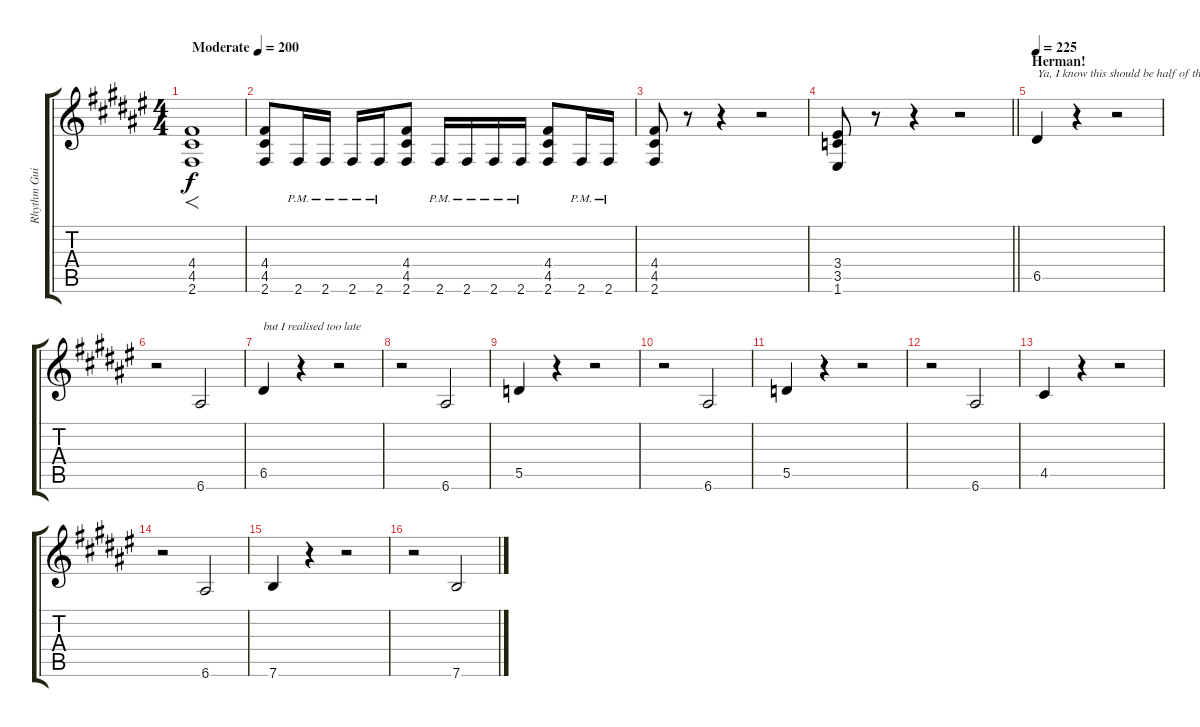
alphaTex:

\track ("Rhythm Guitar" "Rhythm Gui") {instrument distortionguitar}
\staff {score tabs}
\tuning (E4 B3 G3 D3 A2 E2) {hide}
\ts (4 4)
\tempo (200 "Moderate")
\clef g2
\ks f#
(4.4 4.5 2.6).1{f dy f volume 4 instrument distortionguitar} |
(4.4 4.5 2.6).8{volume 15} 2.6{pm}.16 2.6{pm}.16 2.6{pm}.16 2.6{pm}.16 (4.4 4.5 2.6).8 2.6{pm}.16 2.6{pm}.16 2.6{pm}.16 2.6{pm}.16 (4.4 4.5 2.6).8 2.6{pm}.16 2.6{pm}.16 |
(4.4 4.5 2.6).8 r.8 r.4 r.2 |
\barLineRight lightlight
(3.4 3.5 1.6).8 r.8 r.4 r.2 |
\section ("" "Herman!")
\tempo 225
6.5.4{txt "Ya, I know this should be half of this tempo"} r.4 r.2 |
r.2 6.6.2 |
6.5.4{txt "but I realised too late"} r.4 r.2 |
r.2 6.6.2 |
5.5.4 r.4 r.2 |
r.2 6.6.2 |
5.5.4 r.4 r.2 |
r.2 6.6.2 |
4.5.4 r.4 r.2 |
r.2 6.6.2 |
7.6.4 r.4 r.2 |
r.2 7.6.2
